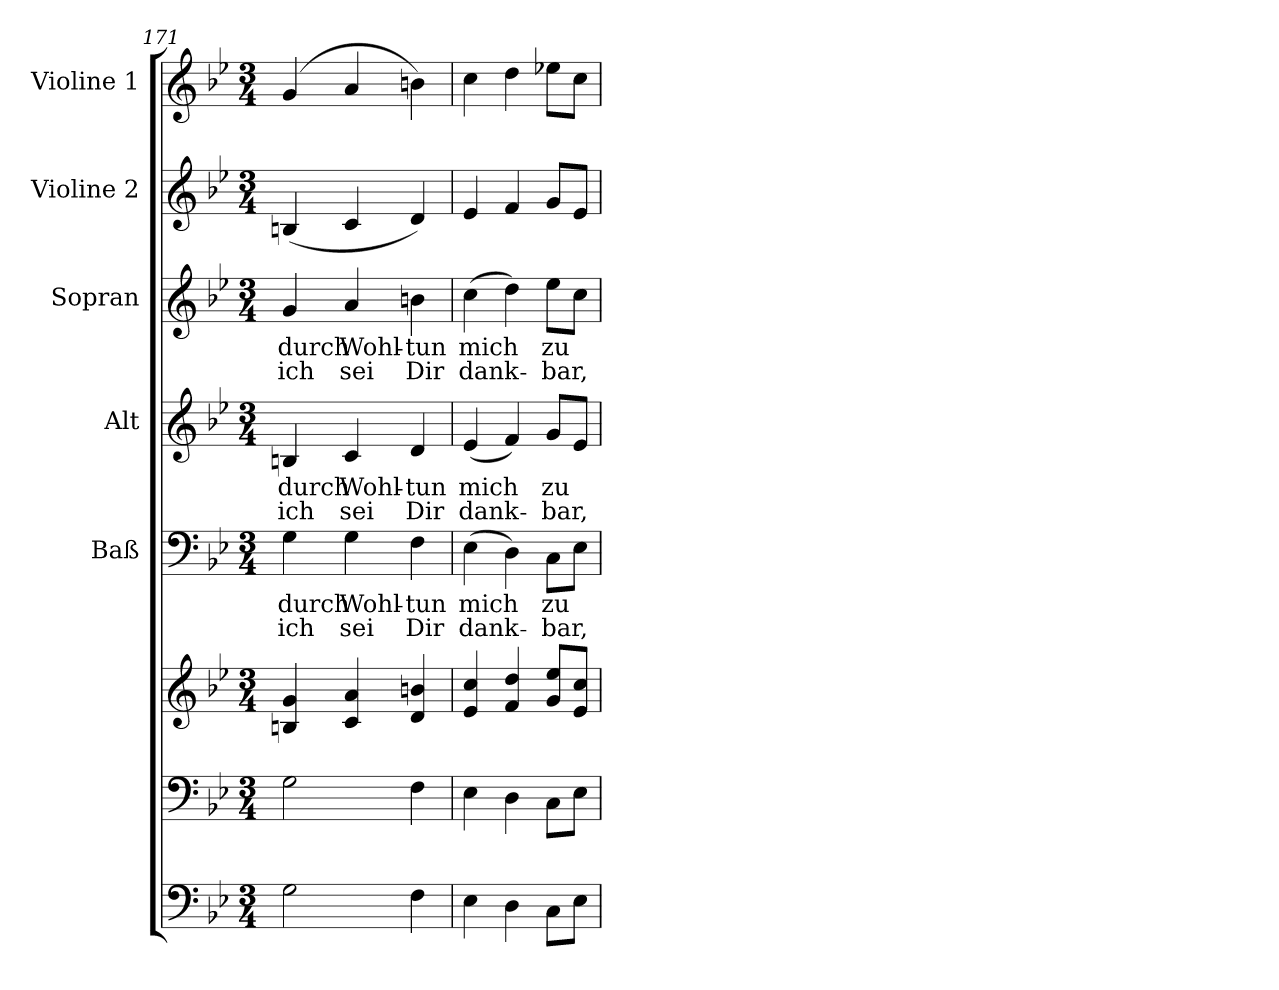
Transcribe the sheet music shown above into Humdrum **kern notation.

**kern	**kern	**kern	**kern	**text	**text	**kern	**text	**text	**kern	**text	**text	**kern	**kern
*part7	*part6	*part6	*part5	*part5	*part5	*part4	*part4	*part4	*part3	*part3	*part3	*part2	*part1
*staff8	*staff7	*staff6	*staff5	*staff5	*staff5	*staff4	*staff4	*staff4	*staff3	*staff3	*staff3	*staff2	*staff1
*	*	*	*I"Baß	*	*	*I"Alt	*	*	*I"Sopran	*	*	*I"Violine 2	*I"Violine 1
*	*	*	*	*	*	*	*	*	*	*	*	*I'Vln	*I'Vln
*clefF4	*clefF4	*clefG2	*clefF4	*	*	*clefG2	*	*	*clefG2	*	*	*clefG2	*clefG2
*ITrd7c12	*	*	*	*	*	*	*	*	*	*	*	*	*
*k[b-e-]	*k[b-e-]	*k[b-e-]	*k[b-e-]	*	*	*k[b-e-]	*	*	*k[b-e-]	*	*	*k[b-e-]	*k[b-e-]
*B-:	*B-:	*B-:	*B-:	*	*	*B-:	*	*	*B-:	*	*	*B-:	*B-:
*M3/4	*M3/4	*M3/4	*M3/4	*	*	*M3/4	*	*	*M3/4	*	*	*M3/4	*M3/4
=171	=171	=171	=171	=171	=171	=171	=171	=171	=171	=171	=171	=171	=171
!	!	!	!	!LO:LY:b	!LO:LY:b	!	!LO:LY:b	!LO:LY:b	!	!LO:LY:b	!LO:LY:b	!	!
2GG\	2G\	4Bn/ 4g/	4G\	durch	ich	4Bn/	durch	ich	4g/	durch	ich	(<4Bn/	(<4g/
!	!	!	!	!LO:LY:b	!LO:LY:b	!	!LO:LY:b	!LO:LY:b	!	!LO:LY:b	!LO:LY:b	!	!
.	.	4c/ 4a/	4G\	Wohl-	sei	4c/	Wohl-	sei	4a/	Wohl-	sei	4c/	4a/
!	!	!	!	!LO:LY:b	!LO:LY:b	!	!LO:LY:b	!LO:LY:b	!	!LO:LY:b	!LO:LY:b	!	!
4FF\	4F\	4d/ 4bn/	4F\	-tun	Dir	4d/	-tun	Dir	4bn\	-tun	Dir	4d/)	4bn\)
=172	=172	=172	=172	=172	=172	=172	=172	=172	=172	=172	=172	=172	=172
!	!	!	!	!LO:LY:b	!LO:LY:b	!	!LO:LY:b	!LO:LY:b	!	!LO:LY:b	!LO:LY:b	!	!
4EE-\	4E-\	4e-/ 4cc/	(>4E-\	mich	dank-	(<4e-/	mich	dank-	(>4cc\	mich	dank-	4e-/	4cc\
4DD\	4D\	4f/ 4dd/	4D\)	.	.	4f/)	.	.	4dd\)	.	.	4f/	4dd\
!	!	!	!	!LO:LY:b	!LO:LY:b	!	!LO:LY:b	!LO:LY:b	!	!LO:LY:b	!LO:LY:b	!	!
8CC\L	8C\L	8g/ 8ee-/L	8C\L	zu	-bar,	8g/L	zu	-bar,	8ee-\L	zu	-bar,	8g/L	8ee-X\L
8EE-\J	8E-\J	8e-/ 8cc/J	8E-\J	.	.	8e-/J	.	.	8cc\J	.	.	8e-/J	8cc\J
=	=	=	=	=	=	=	=	=	=	=	=	=	=
*-	*-	*-	*-	*-	*-	*-	*-	*-	*-	*-	*-	*-	*-
